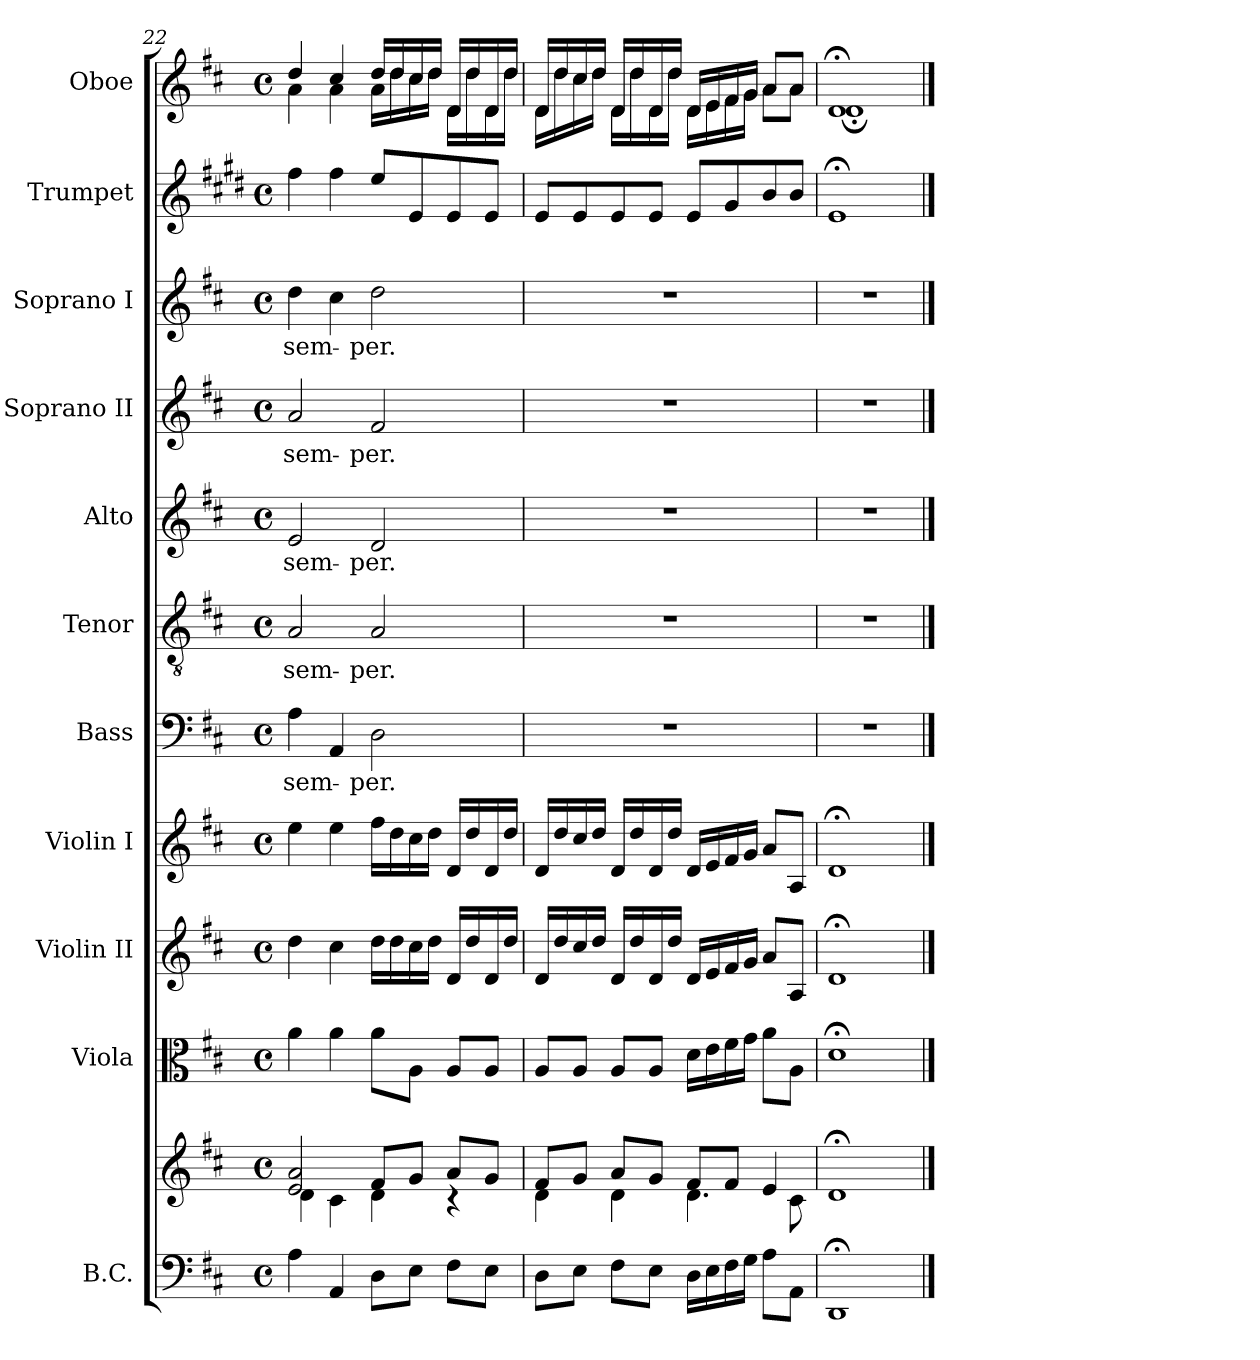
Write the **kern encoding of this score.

**kern	**kern	**kern	**kern	**kern	**kern	**text	**kern	**text	**kern	**text	**kern	**text	**kern	**text	**kern	**kern
*part11	*part11	*part10	*part9	*part8	*part7	*part7	*part6	*part6	*part5	*part5	*part4	*part4	*part3	*part3	*part2	*part1
*staff12	*staff11	*staff10	*staff9	*staff8	*staff7	*staff7	*staff6	*staff6	*staff5	*staff5	*staff4	*staff4	*staff3	*staff3	*staff2	*staff1
*I"B.C.	*	*I"Viola	*I"Violin II	*I"Violin I	*I"Bass	*	*I"Tenor	*	*I"Alto	*	*I"Soprano II	*	*I"Soprano I	*	*I"Trumpet	*I"Oboe
*I'B.C.	*	*I'Vla.	*I'Vln. II	*I'Vln. I	*I'B	*	*I'T	*	*I'A	*	*I'S.II	*	*I'S.I	*	*I'Tpt.	*I'Ob.
*clefF4	*clefG2	*clefC3	*clefG2	*clefG2	*clefF4	*	*clefGv2	*	*clefG2	*	*clefG2	*	*clefG2	*	*clefG2	*clefG2
*	*	*	*	*	*	*	*	*	*	*	*	*	*	*	*ITrd1c2	*
*k[f#c#]	*k[f#c#]	*k[f#c#]	*k[f#c#]	*k[f#c#]	*k[f#c#]	*	*k[f#c#]	*	*k[f#c#]	*	*k[f#c#]	*	*k[f#c#]	*	*k[f#c#]	*k[f#c#]
*D:	*D:	*D:	*D:	*D:	*D:	*	*D:	*	*D:	*	*D:	*	*D:	*	*D:	*D:
*M4/4	*M4/4	*M4/4	*M4/4	*M4/4	*M4/4	*	*M4/4	*	*M4/4	*	*M4/4	*	*M4/4	*	*M4/4	*M4/4
*met(c)	*met(c)	*met(c)	*met(c)	*met(c)	*met(c)	*	*met(c)	*	*met(c)	*	*met(c)	*	*met(c)	*	*met(c)	*met(c)
=22	=22	=22	=22	=22	=22	=22	=22	=22	=22	=22	=22	=22	=22	=22	=22	=22
*	*^	*	*	*	*	*	*	*	*	*	*	*	*	*	*	*
!	!	!	!	!	!	!	!LO:LY:b	!	!LO:LY:b	!	!LO:LY:b	!	!LO:LY:b	!	!LO:LY:b	!	!
*	*	*	*	*	*	*	*	*	*	*	*	*	*	*	*	*	*^
4A\	2e/ 2a/	4d\	4a\	4dd\	4ee\	4A\	sem-	2A/	sem-	2e/	sem-	2a/	sem-	4dd\	sem-	4ee\	4dd/	4a\
4AA/	.	4c#\	4a\	4cc#\	4ee\	4AA/	.	.	.	.	.	.	.	4cc#\	.	4ee\	4cc#/	4a\
!	!	!	!	!	!	!	!LO:LY:b	!	!LO:LY:b	!	!LO:LY:b	!	!LO:LY:b	!	!LO:LY:b	!	!	!
8D\L	8f#/L	4d\	8a\L	16dd\LL	16ff#\LL	2D\	-per.	2A/	-per.	2d/	-per.	2f#/	-per.	2dd\	-per.	8dd/L	16dd/LL	16a\LL
.	.	.	.	16dd\	16dd\	.	.	.	.	.	.	.	.	.	.	.	16dd/	16dd\
8E\J	8g/J	.	8A\J	16cc#\	16cc#\	.	.	.	.	.	.	.	.	.	.	8d/	16cc#/	16cc#\
.	.	.	.	16dd\JJ	16dd\JJ	.	.	.	.	.	.	.	.	.	.	.	16dd/JJ	16dd\JJ
8F#\L	8a/L	4rc	8A/L	16d/LL	16d/LL	.	.	.	.	.	.	.	.	.	.	8d/	16d/LL	16d\LL
.	.	.	.	16dd/	16dd/	.	.	.	.	.	.	.	.	.	.	.	16dd/	16dd\
8E\J	8g/J	.	8A/J	16d/	16d/	.	.	.	.	.	.	.	.	.	.	8d/J	16d/	16d\
.	.	.	.	16dd/JJ	16dd/JJ	.	.	.	.	.	.	.	.	.	.	.	16dd/JJ	16dd\JJ
=23	=23	=23	=23	=23	=23	=23	=23	=23	=23	=23	=23	=23	=23	=23	=23	=23	=23	=23
8D\L	8f#/L	4d\	8A/L	16d/LL	16d/LL	1r	.	1r	.	1r	.	1r	.	1r	.	8d/L	16d/LL	16d\LL
.	.	.	.	16dd/	16dd/	.	.	.	.	.	.	.	.	.	.	.	16dd/	16dd\
8E\J	8g/J	.	8A/J	16cc#/	16cc#/	.	.	.	.	.	.	.	.	.	.	8d/	16cc#/	16cc#\
.	.	.	.	16dd/JJ	16dd/JJ	.	.	.	.	.	.	.	.	.	.	.	16dd/JJ	16dd\JJ
8F#\L	8a/L	4d\	8A/L	16d/LL	16d/LL	.	.	.	.	.	.	.	.	.	.	8d/	16d/LL	16d\LL
.	.	.	.	16dd/	16dd/	.	.	.	.	.	.	.	.	.	.	.	16dd/	16dd\
8E\J	8g/J	.	8A/J	16d/	16d/	.	.	.	.	.	.	.	.	.	.	8d/J	16d/	16d\
.	.	.	.	16dd/JJ	16dd/JJ	.	.	.	.	.	.	.	.	.	.	.	16dd/JJ	16dd\JJ
16D\LL	8f#/L	4.d\	16d\LL	16d/LL	16d/LL	.	.	.	.	.	.	.	.	.	.	8d/L	16d/LL	16d\LL
16E\	.	.	16e\	16e/	16e/	.	.	.	.	.	.	.	.	.	.	.	16e/	16e\
16F#\	8f#/J	.	16f#\	16f#/	16f#/	.	.	.	.	.	.	.	.	.	.	8f#/	16f#/	16f#\
16G\JJ	.	.	16g\JJ	16g/JJ	16g/JJ	.	.	.	.	.	.	.	.	.	.	.	16g/JJ	16g\JJ
8A\L	4e/	.	8a\L	8a/L	8a/L	.	.	.	.	.	.	.	.	.	.	8a/	8a/L	8a\L
8AA\J	.	8c#\	8A\J	8A/J	8A/J	.	.	.	.	.	.	.	.	.	.	8a/J	8a/J	8a\J
*	*v	*v	*	*	*	*	*	*	*	*	*	*	*	*	*	*	*	*
=24	=24	=24	=24	=24	=24	=24	=24	=24	=24	=24	=24	=24	=24	=24	=24	=24	=24
1DD;<	1d;<	1d;<	1d;<	1d;<	1r	.	1r	.	1r	.	1r	.	1r	.	1d;<	1d;<	1d;<
*	*	*	*	*	*	*	*	*	*	*	*	*	*	*	*	*v	*v
==	==	==	==	==	==	==	==	==	==	==	==	==	==	==	==	==
*-	*-	*-	*-	*-	*-	*-	*-	*-	*-	*-	*-	*-	*-	*-	*-	*-
